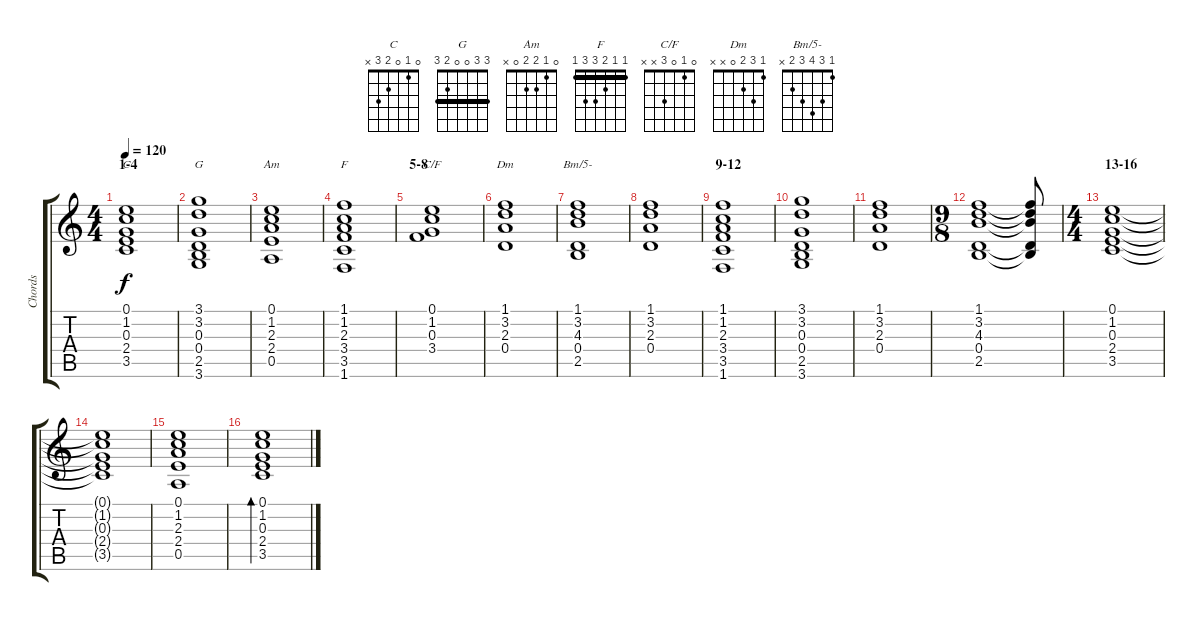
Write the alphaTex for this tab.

\track ("Chords" "Chords") {instrument acousticguitarnylon}
\staff {score tabs}
\tuning (E4 B3 G3 D3 A2 E2) {hide}
\chord ("C" 0 1 0 2 3 x)
\chord ("G" 3 3 0 0 2 3) {barre 3}
\chord ("Am" 0 1 2 2 0 x)
\chord ("F" 1 1 2 3 3 1) {barre 1}
\chord ("C/F" 0 1 0 3 x x)
\chord ("Dm" 1 3 2 0 x x)
\chord ("Bm/5-" 1 3 4 3 2 x)
\ts (4 4)
\section ("" "1-4")
\tempo 120
\clef g2
\ks c
(0.1 1.2 0.3 2.4 3.5).1{ch "C" dy f instrument acousticguitarnylon} |
(3.1 3.2 0.3 0.4 2.5 3.6).1{ch "G"} |
(0.1 1.2 2.3 2.4 0.5).1{ch "Am"} |
(1.1 1.2 2.3 3.4 3.5 1.6).1{ch "F"} |
\section ("" "5-8")
(0.1 1.2 0.3 3.4).1{ch "C/F"} |
(1.1 3.2 2.3 0.4).1{ch "Dm"} |
(1.1 3.2 4.3 0.4 2.5).1{ch "Bm/5-"} |
(1.1 3.2 2.3 0.4).1 |
\section ("" "9-12")
(1.1 1.2 2.3 3.4 3.5 1.6).1 |
(3.1 3.2 0.3 0.4 2.5 3.6).1 |
(1.1 3.2 2.3 0.4).1 |
\ts (9 8)
(1.1 3.2 4.3 0.4 2.5).1 (1.1{t} 3.2{t} 4.3{t} 0.4{t} 2.5{t}).8 |
\ts (4 4)
\section ("" "13-16")
(0.1 1.2 0.3 2.4 3.5).1 |
(0.1{t} 1.2{t} 0.3{t} 2.4{t} 3.5{t}).1 |
(0.1 1.2 2.3 2.4 0.5).1 |
(0.1 1.2 0.3 2.4 3.5).1{bd 480}
